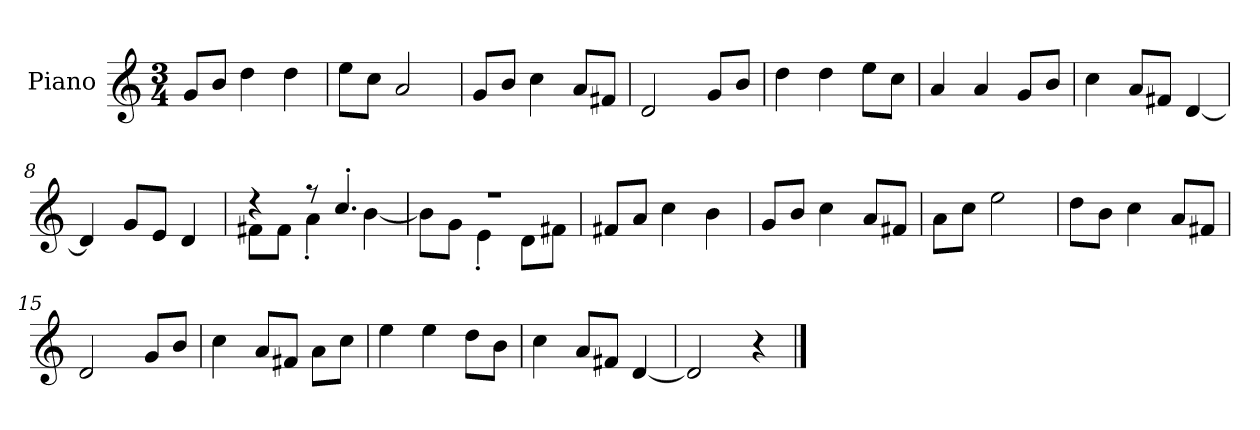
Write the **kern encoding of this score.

**kern
*part1
*staff1
*I"Piano
*I'P-no
*clefG2
*k[]
*M3/4
*MM176
=1
8g/L
8b/J
4dd\
4dd\
=2
8ee\L
8cc\J
2a/
=3
8g/L
8b/J
4cc\
8a/L
8f#X/J
=4
2d/
8g/L
8b/J
=5
4dd\
4dd\
8ee\L
8cc\J
=6
4a/
4a/
8g/L
8b/J
=7
4cc\
8a/L
8f#X/J
[4d/
=8
4d/]
8g/L
8e/J
4d/
!!LO:LB:g=z
=9
*^
4r	8f#X\L
.	8f#\J
8r	4a'\
4.cc'/	.
.	[4b\
=10	=10
2.r	8b\L]
.	8g\J
.	4e'\
.	8d\L
.	8f#X\J
*v	*v
=11
8f#X/L
8a/J
4cc\
4b\
=12
8g/L
8b/J
4cc\
8a/L
8f#X/J
=13
8a\L
8cc\J
2ee\
=14
8dd\L
8b\J
4cc\
8a/L
8f#X/J
=15
2d/
8g/L
8b/J
=16
4cc\
8a/L
8f#X/J
8a\L
8cc\J
!!LO:LB:g=z
=17
4ee\
4ee\
8dd\L
8b\J
=18
4cc\
8a/L
8f#X/J
[4d/
=19
2d/]
4r
==
*-
